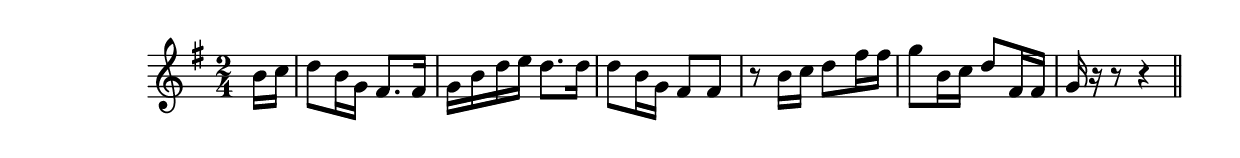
\version "2.14.0"
%{\header {
  title = "Danksagung an den Bach"
  composer = "Franz Schubert"
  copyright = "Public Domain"
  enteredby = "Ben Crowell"
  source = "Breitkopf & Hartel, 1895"
}%}
%{\tempo 8 = 130
%}\score{{\key g\major
\relative b'  {
\partial 16*2
\time 2/4
  b16 c | d8 b16 g fis8. fis16 | g b d e d8. d16 | d8 b16 g fis8 fis | r8 b16 c d8 fis16 fis |
          g8 b,16 c d8 fis,16 fis | g r16 r8 r4 \bar "||"
}
}}
